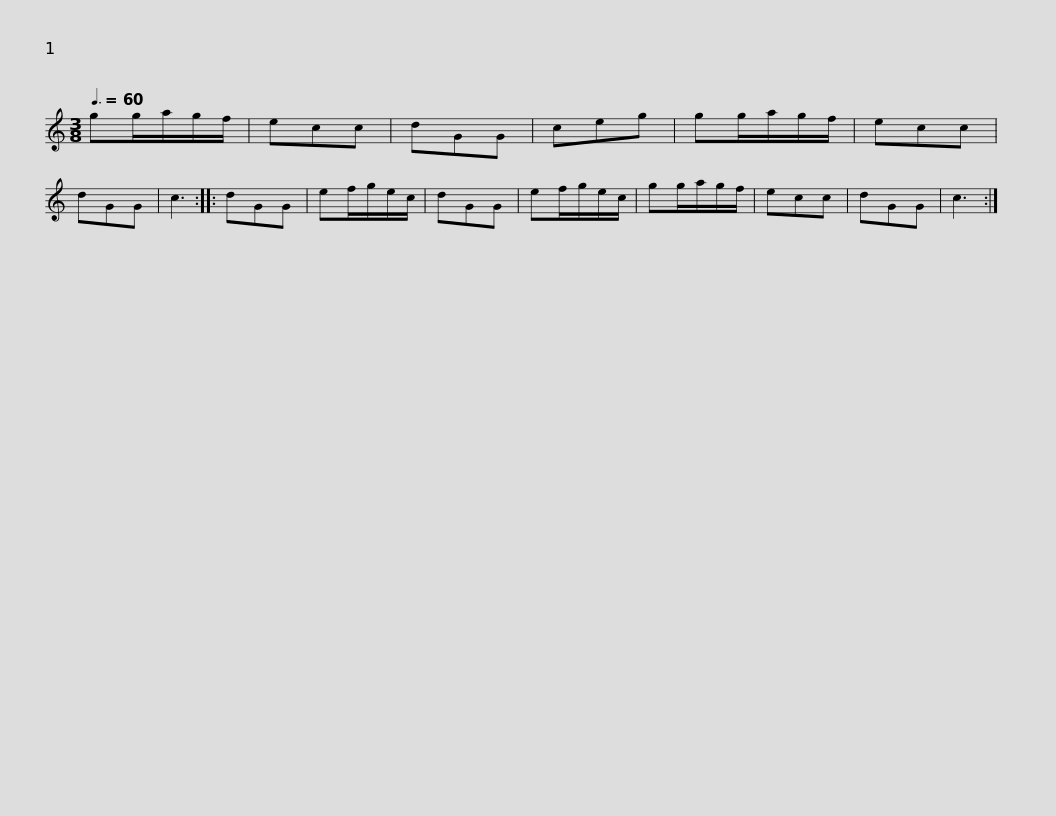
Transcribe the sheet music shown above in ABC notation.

X:1
L:1/8
Q:3/8=60
M:3/8
I:linebreak $
K:C
V:1 treble
V:1
 gg/a/g/f/ | ecc | dGG | ceg | gg/a/g/f/ | %5
 ecc | dGG | c3 :: dGG | ef/g/e/c/ | %10
 dGG | ef/g/e/c/ |$ gg/a/g/f/ | ecc | dGG | %15
 c3 :| %16
